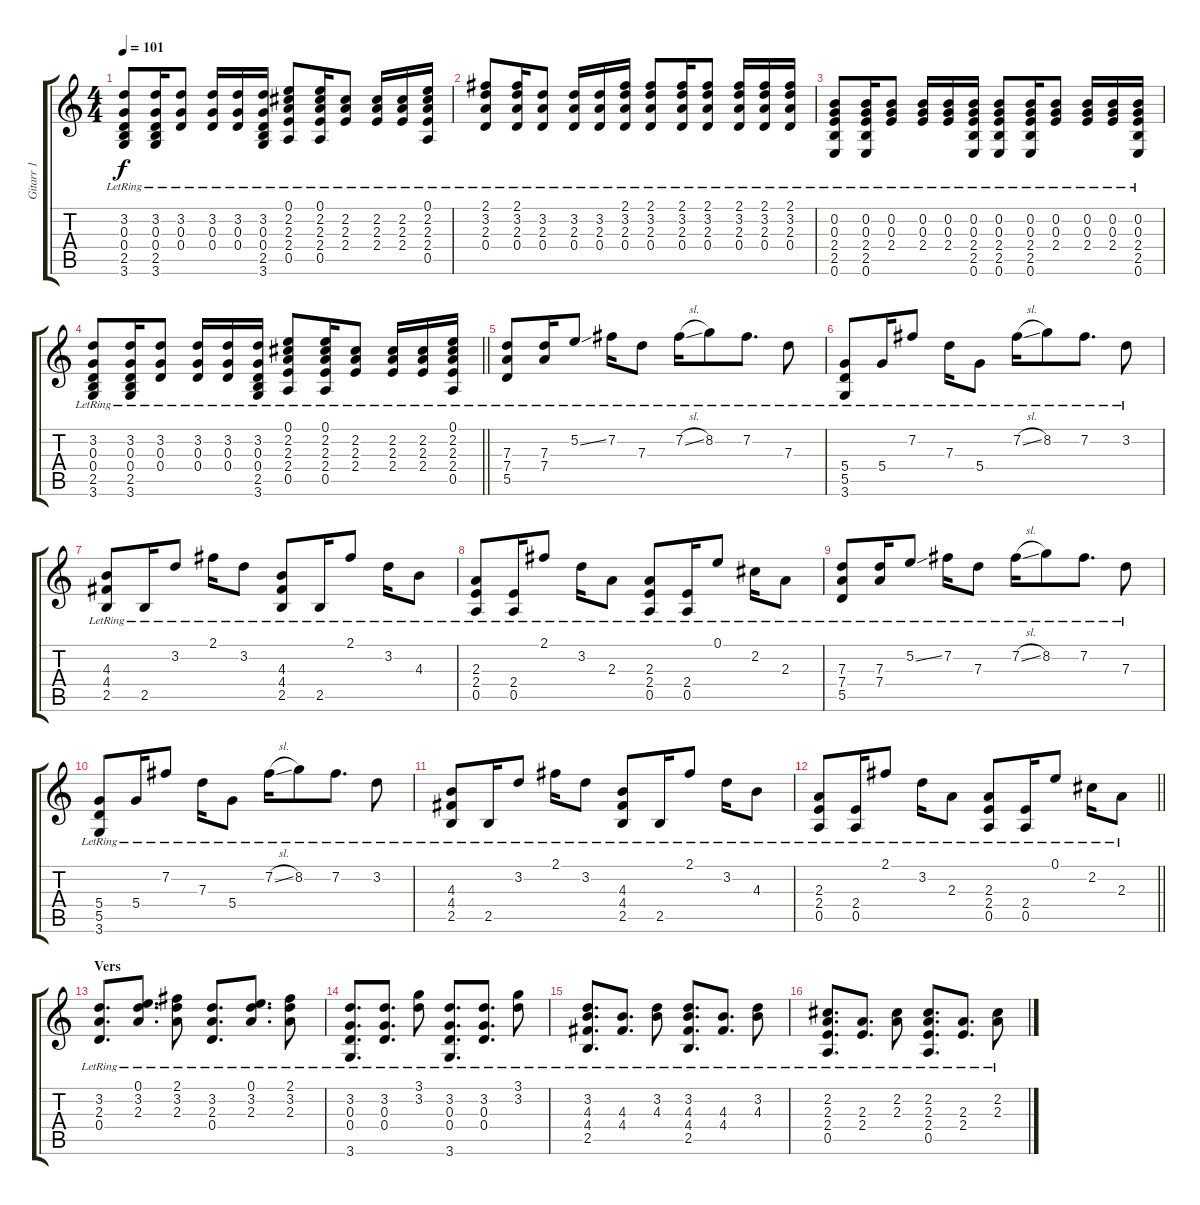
\track ("Gitarr 1" "Gitarr 1") {instrument electricguitarjazz}
\staff {score tabs}
\tuning (E4 B3 G3 D3 A2 E2) {hide}
\ts (4 4)
\tempo 101
\clef g2
\ks c
(3.2{lr} 0.3{lr} 0.4{lr} 2.5 3.6{lr}).8{dy f} (3.2{lr} 0.3{lr} 0.4{lr} 2.5 3.6{lr}).16 (3.2{lr} 0.3{lr} 0.4{lr}).8 (3.2{lr} 0.3{lr} 0.4{lr}).16 (3.2{lr} 0.3{lr} 0.4{lr}).16 (3.2{lr} 0.3{lr} 0.4{lr} 2.5 3.6{lr}).16 (0.1{lr} 2.2{lr} 2.3{lr} 2.4{lr} 0.5).8 (0.1{lr} 2.2{lr} 2.3{lr} 2.4{lr} 0.5).16 (2.2{lr} 2.3{lr} 2.4{lr}).8 (2.2{lr} 2.3{lr} 2.4{lr}).16 (2.2{lr} 2.3{lr} 2.4{lr}).16 (0.1{lr} 2.2{lr} 2.3{lr} 2.4{lr} 0.5).16 |
(2.1{lr} 3.2{lr} 2.3{lr} 0.4{lr}).8 (2.1{lr} 3.2{lr} 2.3{lr} 0.4{lr}).16 (3.2{lr} 2.3{lr} 0.4{lr}).8 (3.2{lr} 2.3{lr} 0.4{lr}).16 (3.2{lr} 2.3{lr} 0.4{lr}).16 (2.1{lr} 3.2{lr} 2.3{lr} 0.4{lr}).16 (2.1{lr} 3.2{lr} 2.3{lr} 0.4{lr}).8 (2.1{lr} 3.2{lr} 2.3{lr} 0.4{lr}).16 (2.1{lr} 3.2{lr} 2.3{lr} 0.4{lr}).8 (2.1{lr} 3.2{lr} 2.3{lr} 0.4{lr}).16 (2.1{lr} 3.2{lr} 2.3{lr} 0.4{lr}).16 (2.1{lr} 3.2{lr} 2.3{lr} 0.4{lr}).16 |
(0.2{lr} 0.3{lr} 2.4{lr} 2.5 0.6{lr}).8 (0.2{lr} 0.3{lr} 2.4{lr} 2.5 0.6{lr}).16 (0.2{lr} 0.3{lr} 2.4{lr}).8 (0.2{lr} 0.3{lr} 2.4{lr}).16 (0.2{lr} 0.3{lr} 2.4{lr}).16 (0.2{lr} 0.3{lr} 2.4{lr} 2.5 0.6{lr}).16 (0.2{lr} 0.3{lr} 2.4{lr} 2.5 0.6{lr}).8 (0.2{lr} 0.3{lr} 2.4{lr} 2.5 0.6{lr}).16 (0.2{lr} 0.3{lr} 2.4{lr}).8 (0.2{lr} 0.3{lr} 2.4{lr}).16 (0.2{lr} 0.3{lr} 2.4{lr}).16 (0.2{lr} 0.3{lr} 2.4{lr} 2.5 0.6{lr}).16 |
\barLineRight lightlight
(3.2{lr} 0.3{lr} 0.4{lr} 2.5 3.6{lr}).8 (3.2{lr} 0.3{lr} 0.4{lr} 2.5 3.6{lr}).16 (3.2{lr} 0.3{lr} 0.4{lr}).8 (3.2{lr} 0.3{lr} 0.4{lr}).16 (3.2{lr} 0.3{lr} 0.4{lr}).16 (3.2{lr} 0.3{lr} 0.4{lr} 2.5 3.6{lr}).16 (0.1{lr} 2.2{lr} 2.3{lr} 2.4{lr} 0.5).8 (0.1{lr} 2.2{lr} 2.3{lr} 2.4{lr} 0.5).16 (2.2{lr} 2.3{lr} 2.4{lr}).8 (2.2{lr} 2.3{lr} 2.4{lr}).16 (2.2{lr} 2.3{lr} 2.4{lr}).16 (0.1{lr} 2.2{lr} 2.3{lr} 2.4{lr} 0.5).16 |
(7.3{lr} 7.4{lr} 5.5{lr}).8 (7.3{lr} 7.4{lr}).16 5.2{ss lr}.8 7.2{lr}.16 7.3{lr}.8 7.2{sl lr}.16 8.2{lr}.8 7.2{lr}.8{d} 7.3{lr}.8 |
(5.4{lr} 5.5{lr} 3.6{lr}).8 5.4{lr}.16 7.2{lr}.8 7.3{lr}.16 5.4{lr}.8 7.2{sl lr}.16 8.2{lr}.8 7.2{lr}.8{d} 3.2{lr}.8 |
(4.3{lr} 4.4{lr} 2.5{lr}).8 2.5{lr}.16 3.2{lr}.8 2.1{lr}.16 3.2{lr}.8 (4.3{lr} 4.4{lr} 2.5{lr}).8 2.5{lr}.16 2.1{lr}.8 3.2{lr}.16 4.3{lr}.8 |
(2.3{lr} 2.4{lr} 0.5{lr}).8 (2.4{lr} 0.5{lr}).16 2.1{lr}.8 3.2{lr}.16 2.3{lr}.8 (2.3{lr} 2.4{lr} 0.5{lr}).8 (2.4{lr} 0.5{lr}).16 0.1{lr}.8 2.2{lr}.16 2.3{lr}.8 |
(7.3{lr} 7.4{lr} 5.5{lr}).8 (7.3{lr} 7.4{lr}).16 5.2{ss lr}.8 7.2{lr}.16 7.3{lr}.8 7.2{sl lr}.16 8.2{lr}.8 7.2{lr}.8{d} 7.3{lr}.8 |
(5.4{lr} 5.5{lr} 3.6{lr}).8 5.4{lr}.16 7.2{lr}.8 7.3{lr}.16 5.4{lr}.8 7.2{sl lr}.16 8.2{lr}.8 7.2{lr}.8{d} 3.2{lr}.8 |
(4.3{lr} 4.4{lr} 2.5{lr}).8 2.5{lr}.16 3.2{lr}.8 2.1{lr}.16 3.2{lr}.8 (4.3{lr} 4.4{lr} 2.5{lr}).8 2.5{lr}.16 2.1{lr}.8 3.2{lr}.16 4.3{lr}.8 |
\barLineRight lightlight
(2.3{lr} 2.4{lr} 0.5{lr}).8 (2.4{lr} 0.5{lr}).16 2.1{lr}.8 3.2{lr}.16 2.3{lr}.8 (2.3{lr} 2.4{lr} 0.5{lr}).8 (2.4{lr} 0.5{lr}).16 0.1{lr}.8 2.2{lr}.16 2.3{lr}.8 |
\section ("" "Vers")
(3.2{lr} 2.3{lr} 0.4{lr}).8{d} (0.1{lr} 3.2{lr} 2.3{lr}).8{d} (2.1{lr} 3.2{lr} 2.3{lr}).8 (3.2{lr} 2.3{lr} 0.4{lr}).8{d} (0.1{lr} 3.2{lr} 2.3{lr}).8{d} (2.1{lr} 3.2{lr} 2.3{lr}).8 |
(3.2{lr} 0.3{lr} 0.4{lr} 3.6{lr}).8{d} (3.2{lr} 0.3{lr} 0.4{lr}).8{d} (3.1{lr} 3.2{lr}).8 (3.2{lr} 0.3{lr} 0.4{lr} 3.6{lr}).8{d} (3.2{lr} 0.3{lr} 0.4{lr}).8{d} (3.1{lr} 3.2{lr}).8 |
(3.2{lr} 4.3{lr} 4.4{lr} 2.5{lr}).8{d} (4.3{lr} 4.4{lr}).8{d} (3.2{lr} 4.3{lr}).8 (3.2{lr} 4.3{lr} 4.4{lr} 2.5{lr}).8{d} (4.3{lr} 4.4{lr}).8{d} (3.2{lr} 4.3{lr}).8 |
(2.2{lr} 2.3{lr} 2.4{lr} 0.5{lr}).8{d} (2.3{lr} 2.4{lr}).8{d} (2.2{lr} 2.3{lr}).8 (2.2{lr} 2.3{lr} 2.4{lr} 0.5{lr}).8{d} (2.3{lr} 2.4{lr}).8{d} (2.2{lr} 2.3{lr}).8
